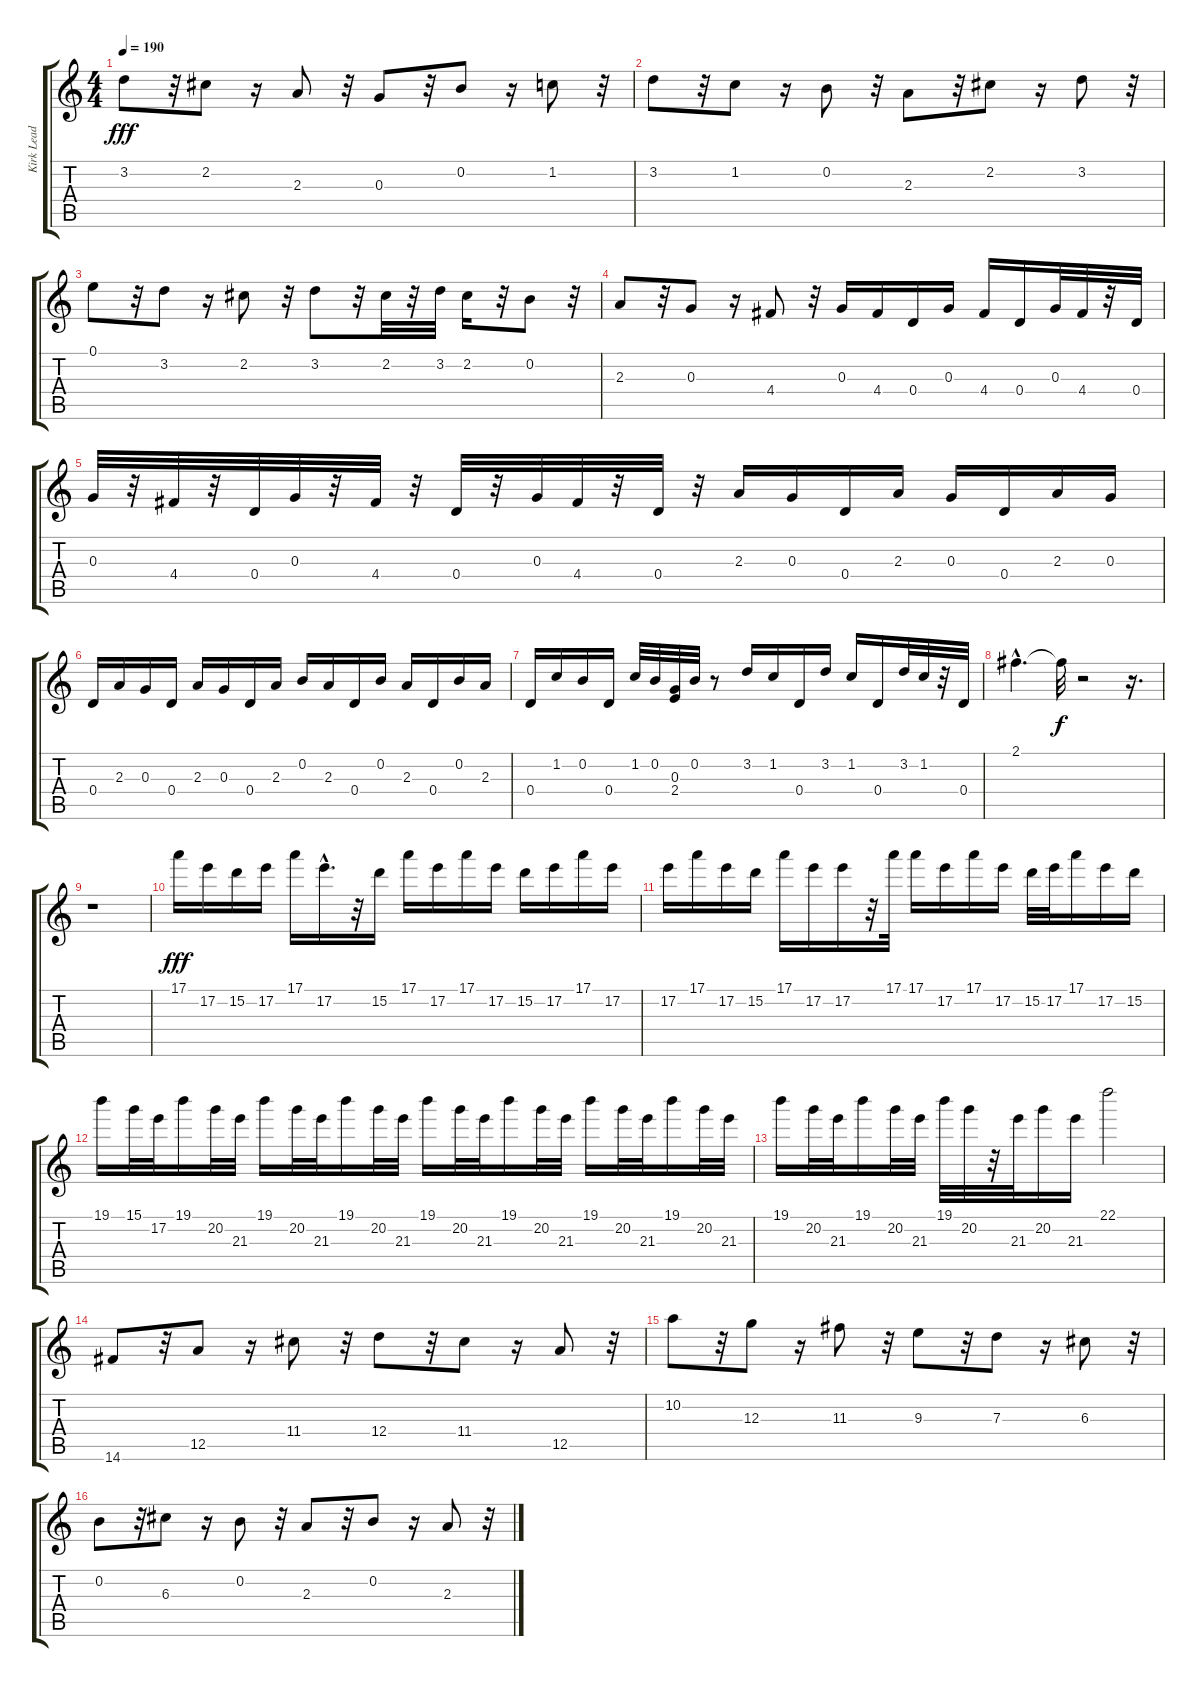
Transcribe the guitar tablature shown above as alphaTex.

\track ("Kirk Lead" "Kirk Lead") {instrument distortionguitar}
\staff {score tabs}
\tuning (E4 B3 G3 D3 A2 E2) {hide}
\ts (4 4)
\tempo 190
\clef g2
\ks c
3.2.8{dy fff} r.32 2.2.8 r.16 2.3.8 r.32 0.3.8 r.32 0.2.8 r.16 1.2.8 r.32 |
3.2.8 r.32 1.2.8 r.16 0.2.8 r.32 2.3.8 r.32 2.2.8 r.16 3.2.8 r.32 |
0.1.8 r.32 3.2.8 r.16 2.2.8 r.32 3.2.8 r.32 2.2.32 r.32 3.2.32 2.2.16 r.32 0.2.8 r.32 |
2.3.8 r.32 0.3.8 r.16 4.4.8 r.32 0.3.16 4.4.16 0.4.16 0.3.16 4.4.16 0.4.16 0.3.32 4.4.32 r.32 0.4.32 |
0.3.32 r.32 4.4.32 r.32 0.4.32 0.3.32 r.32 4.4.32 r.32 0.4.32 r.32 0.3.32 4.4.32 r.32 0.4.32 r.32 2.3.16 0.3.16 0.4.16 2.3.16 0.3.16 0.4.16 2.3.16 0.3.16 |
0.4.16 2.3.16 0.3.16 0.4.16 2.3.16 0.3.16 0.4.16 2.3.16 0.2.16 2.3.16 0.4.16 0.2.16 2.3.16 0.4.16 0.2.16 2.3.16 |
0.4.16 1.2.16 0.2.16 0.4.16 1.2.32 0.2.32 (0.3 2.4).32 0.2.32 r.8 3.2.16 1.2.16 0.4.16 3.2.16 1.2.16 0.4.16 3.2.32 1.2.32 r.32 0.4.32 |
2.1{hac}.4{d} 2.1{t}.32{dy f} r.2 r.16{d} |
r.1 |
17.1.16{dy fff} 17.2.16 15.2.16 17.2.16 17.1.16 17.2{hac}.16{d} r.32 15.2.16 17.1.16 17.2.16 17.1.16 17.2.16 15.2.16 17.2.16 17.1.16 17.2.16 |
17.2.16 17.1.16 17.2.16 15.2.16 17.1.16 17.2.16 17.2.16 r.32 17.1.32 17.1.16 17.2.16 17.1.16 17.2.16 15.2.32 17.2.32 17.1.16 17.2.16 15.2.16 |
19.1.16 15.1.32 17.2.32 19.1.16 20.2.32 21.3.32 19.1.16 20.2.32 21.3.32 19.1.16 20.2.32 21.3.32 19.1.16 20.2.32 21.3.32 19.1.16 20.2.32 21.3.32 19.1.16 20.2.32 21.3.32 19.1.16 20.2.32 21.3.32 |
19.1.16 20.2.32 21.3.32 19.1.16 20.2.32 21.3.32 19.1.32 20.2.32 r.32 21.3.32 20.2.16 21.3.16 22.1.2 |
14.6.8 r.32 12.5.8 r.16 11.4.8 r.32 12.4.8 r.32 11.4.8 r.16 12.5.8 r.32 |
10.2.8 r.32 12.3.8 r.16 11.3.8 r.32 9.3.8 r.32 7.3.8 r.16 6.3.8 r.32 |
0.2.8 r.32 6.3.8 r.16 0.2.8 r.32 2.3.8 r.32 0.2.8 r.16 2.3.8 r.32
